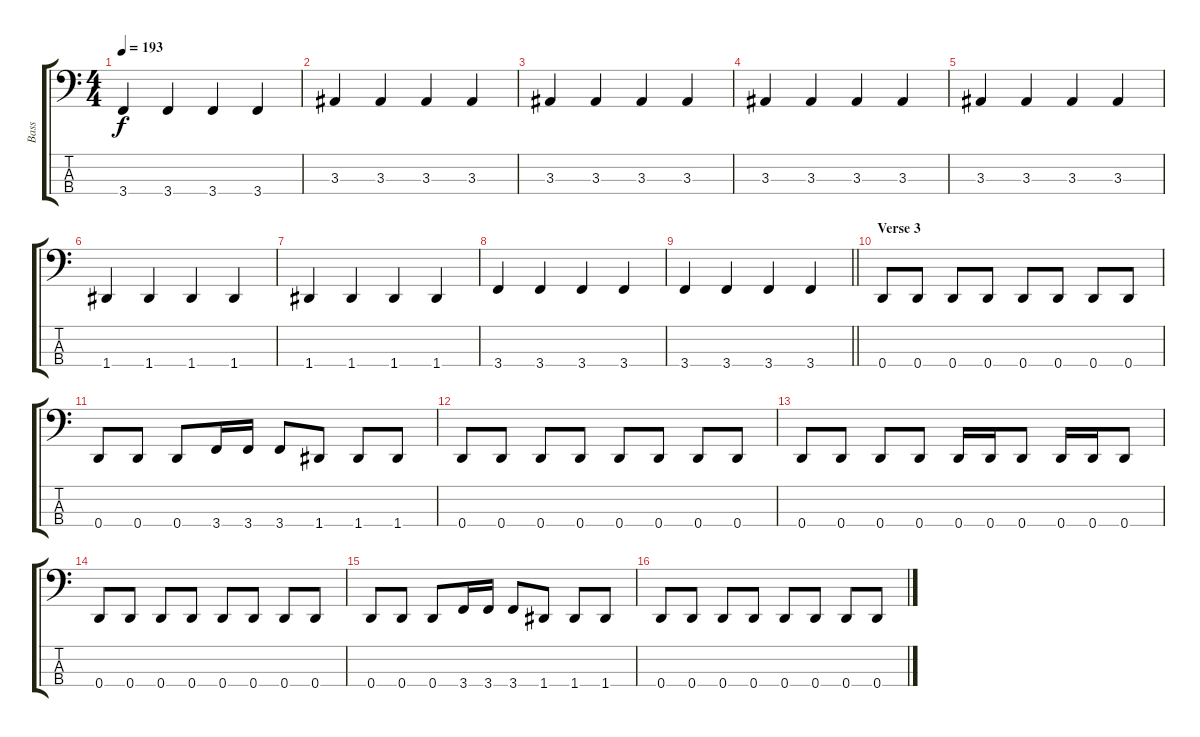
\track ("Bass" "Bass") {instrument electricbassfinger}
\staff {score tabs}
\tuning (F2 C2 G1 D1) {hide}
\ts (4 4)
\tempo 193
\clef f4
\ks c
3.4.4{dy f} 3.4.4 3.4.4 3.4.4 |
3.3.4 3.3.4 3.3.4 3.3.4 |
3.3.4 3.3.4 3.3.4 3.3.4 |
3.3.4 3.3.4 3.3.4 3.3.4 |
3.3.4 3.3.4 3.3.4 3.3.4 |
1.4.4 1.4.4 1.4.4 1.4.4 |
1.4.4 1.4.4 1.4.4 1.4.4 |
3.4.4 3.4.4 3.4.4 3.4.4 |
\barLineRight lightlight
3.4.4 3.4.4 3.4.4 3.4.4 |
\section ("" "Verse 3")
0.4.8 0.4.8 0.4.8 0.4.8 0.4.8 0.4.8 0.4.8 0.4.8 |
0.4.8 0.4.8 0.4.8 3.4.16 3.4.16 3.4.8 1.4.8 1.4.8 1.4.8 |
0.4.8 0.4.8 0.4.8 0.4.8 0.4.8 0.4.8 0.4.8 0.4.8 |
0.4.8 0.4.8 0.4.8 0.4.8 0.4.16 0.4.16 0.4.8 0.4.16 0.4.16 0.4.8 |
0.4.8 0.4.8 0.4.8 0.4.8 0.4.8 0.4.8 0.4.8 0.4.8 |
0.4.8 0.4.8 0.4.8 3.4.16 3.4.16 3.4.8 1.4.8 1.4.8 1.4.8 |
0.4.8 0.4.8 0.4.8 0.4.8 0.4.8 0.4.8 0.4.8 0.4.8
